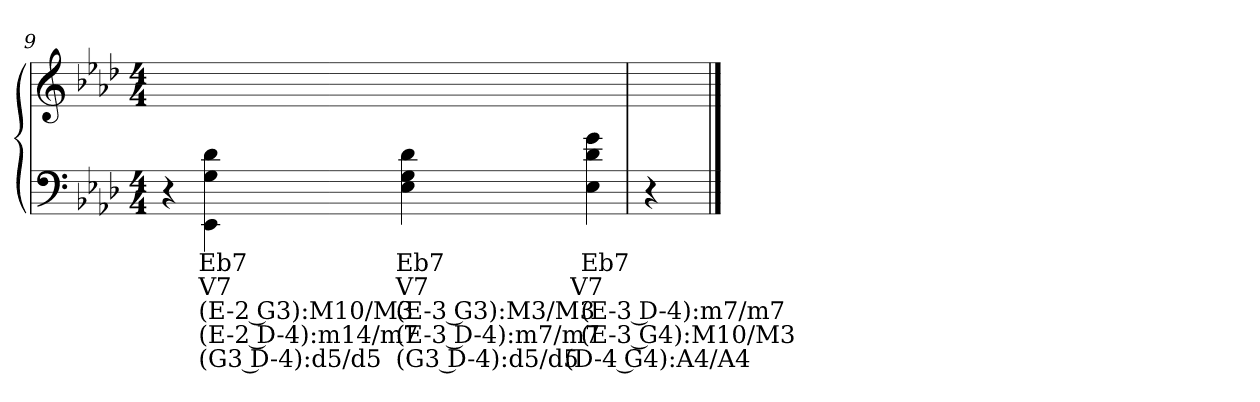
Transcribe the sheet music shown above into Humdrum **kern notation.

**kern	**text	**text	**text	**text	**text	**kern
*part2	*part2	*part2	*part2	*part2	*part2	*part1
*staff2	*staff2	*staff2	*staff2	*staff2	*staff2	*staff1
*clefF4	*	*	*	*	*	*clefG2
*k[b-e-a-d-]	*	*	*	*	*	*k[b-e-a-d-]
*A-:	*	*	*	*	*	*A-:
*M4/4	*	*	*	*	*	*M4/4
=9	=9	=9	=9	=9	=9	=9
4r	.	.	.	.	.	1ryy
4EE- 4G 4d-	Eb7	V7	(E-2 G3):M10/M3	(E-2 D-4):m14/m7	(G3 D-4):d5/d5	.
4E- 4G 4d-	Eb7	V7	(E-3 G3):M3/M3	(E-3 D-4):m7/m7	(G3 D-4):d5/d5	.
4E- 4d- 4g	Eb7	V7	(E-3 D-4):m7/m7	(E-3 G4):M10/M3	(D-4 G4):A4/A4	.
=10	=10	=10	=10	=10	=10	=10
4r	.	.	.	.	.	4ryy
==	==	==	==	==	==	==
*-	*-	*-	*-	*-	*-	*-
